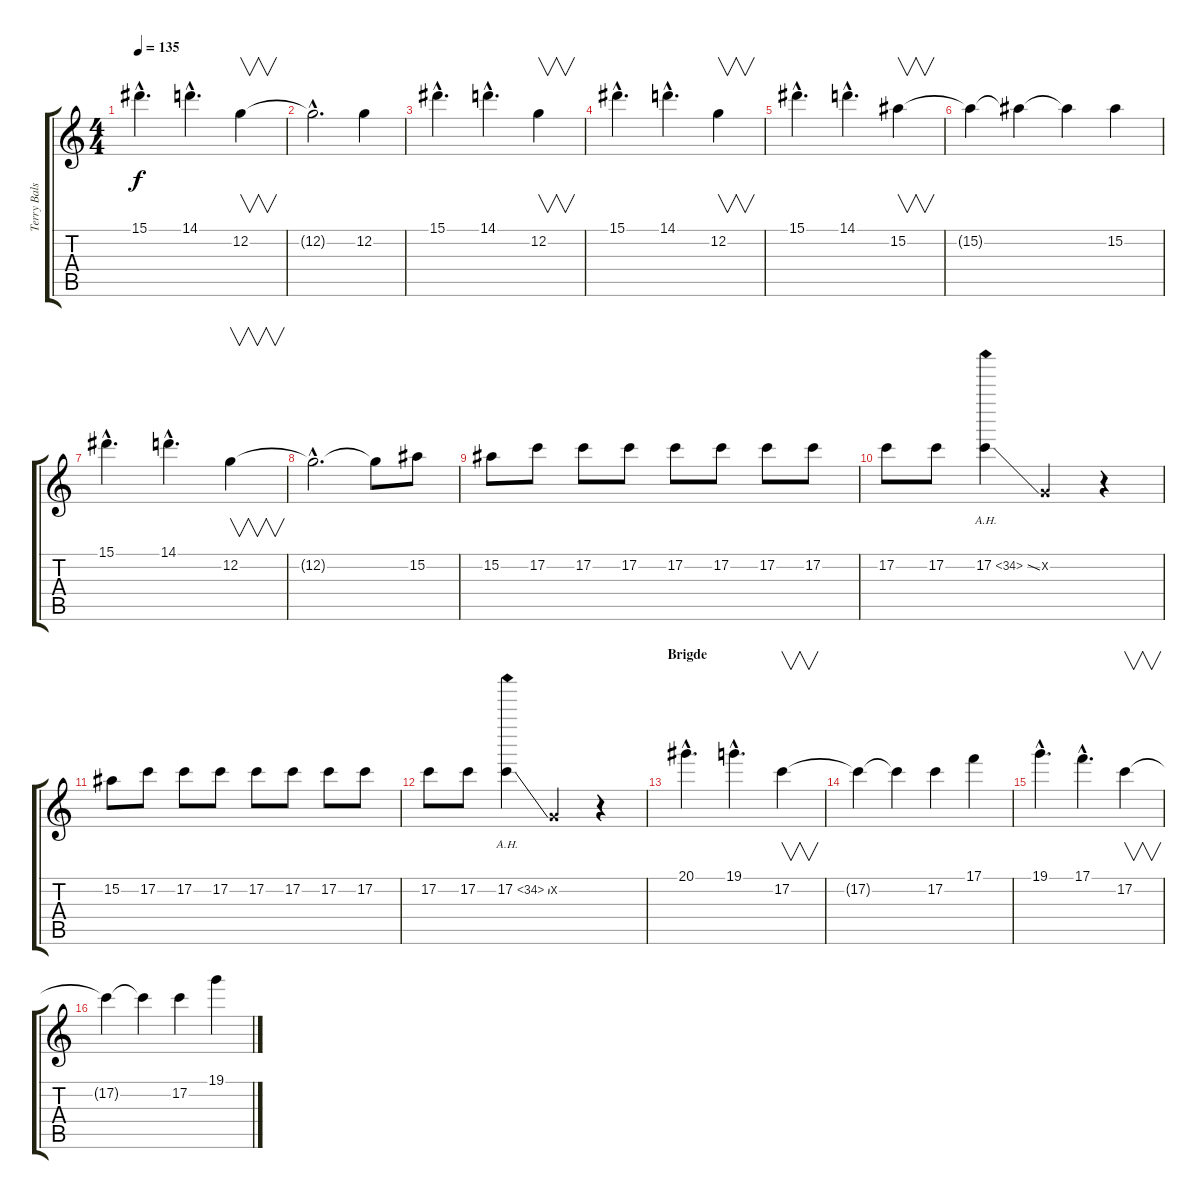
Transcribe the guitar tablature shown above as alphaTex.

\track ("Terry Balsamo (Main Guitar)" "Terry Bals") {instrument distortionguitar}
\staff {score tabs}
\tuning (C4 G3 Eb3 Bb2 F2 C2) {hide}
\ts (4 4)
\tempo 135
\clef g2
\ks c
15.1{hac}.4{d dy f} 14.1{hac}.4{d} 12.2.4{v} |
12.2{hac t}.2{d} 12.2.4 |
15.1{hac}.4{d} 14.1{hac}.4{d} 12.2.4{v} |
15.1{hac}.4{d} 14.1{hac}.4{d} 12.2.4{v} |
15.1{hac}.4{d} 14.1{hac}.4{d} 15.2.4{v} |
15.2{t}.4 15.2{t}.4 15.2{t}.4 15.2.4 |
15.1{hac}.4{d} 14.1{hac}.4{d} 12.2.4{v} |
12.2{hac t}.2{d} 12.2{t}.8 15.2.8 |
15.2.8 17.2.8 17.2.8 17.2.8 17.2.8 17.2.8 17.2.8 17.2.8 |
17.2.8 17.2.8 17.2{ah 17 ss}.4 0.2{x}.4 r.4 |
15.2.8 17.2.8 17.2.8 17.2.8 17.2.8 17.2.8 17.2.8 17.2.8 |
17.2.8 17.2.8 17.2{ah 17 ss}.4 0.2{x}.4 r.4 |
\section ("" "Brigde")
20.1{hac}.4{d} 19.1{hac}.4{d} 17.2.4{v} |
17.2{t}.4 17.2{t}.4 17.2.4 17.1.4 |
19.1{hac}.4{d} 17.1{hac}.4{d} 17.2.4{v} |
17.2{t}.4 17.2{t}.4 17.2.4 19.1.4
